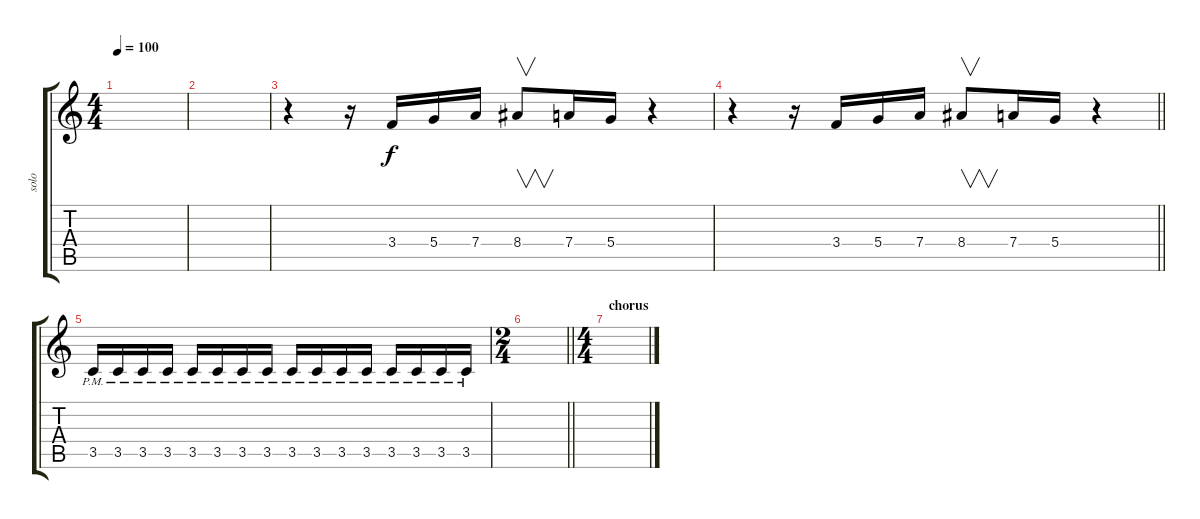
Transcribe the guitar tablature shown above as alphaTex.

\track ("solo" "solo") {instrument distortionguitar}
\staff {score tabs}
\tuning (E4 B3 G3 D3 A2 D2) {hide}
\ts (4 4)
\tempo 100
\clef g2
\ks c
|
|
r.4 r.16 3.4.16 5.4.16 7.4.16 8.4.8{v} 7.4.16 5.4.16 r.4 |
\barLineRight lightlight
r.4 r.16 3.4.16 5.4.16 7.4.16 8.4.8{v} 7.4.16 5.4.16 r.4 |
3.5{pm}.16 3.5{pm}.16 3.5{pm}.16 3.5{pm}.16 3.5{pm}.16 3.5{pm}.16 3.5{pm}.16 3.5{pm}.16 3.5{pm}.16 3.5{pm}.16 3.5{pm}.16 3.5{pm}.16 3.5{pm}.16 3.5{pm}.16 3.5{pm}.16 3.5{pm}.16 |
\ts (2 4)
\barLineRight lightlight
|
\ts (4 4)
\section ("" "chorus")
